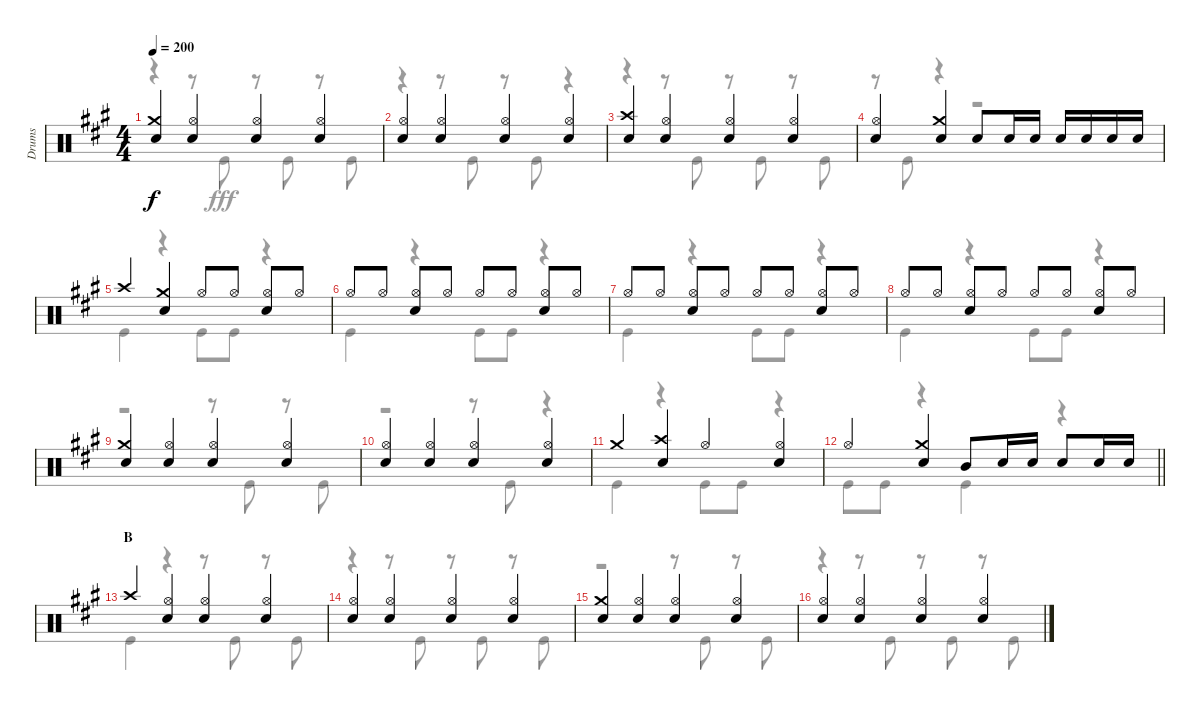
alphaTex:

\track ("Drums" "Drums") {instrument percussion}
\staff {score}
\articulation defaults
\voice
\ts (4 4)
\tempo 200
\clef neutral
\ks a
("Crash medium (hit)" "Snare (hit) 2").4{dy f} ("Hi-Hat (open)" "Snare (hit) 2").4 ("Hi-Hat (open)" "Snare (hit) 2").4 ("Hi-Hat (open)" "Snare (hit) 2").4 |
("Hi-Hat (open)" "Snare (hit) 2").4 ("Hi-Hat (open)" "Snare (hit) 2").4 ("Hi-Hat (open)" "Snare (hit) 2").4 ("Hi-Hat (open)" "Snare (hit) 2").4 |
("Crash high (hit)" "Snare (hit) 2").4 ("Hi-Hat (open)" "Snare (hit) 2").4 ("Hi-Hat (open)" "Snare (hit) 2").4 ("Hi-Hat (open)" "Snare (hit) 2").4 |
("Hi-Hat (open)" "Snare (hit) 2").4 ("Crash medium (hit)" "Snare (hit) 2").4 "Snare (hit) 2".8 "Snare (hit) 2".16 "Snare (hit) 2".16 "Snare (hit) 2".16 "Snare (hit) 2".16 "Snare (hit) 2".16 "Snare (hit) 2".16 |
"Crash high (hit)".4 ("Crash medium (hit)" "Snare (hit) 2").4 "Hi-Hat (open)".8 "Hi-Hat (open)".8 ("Hi-Hat (open)" "Snare (hit) 2").8 "Hi-Hat (open)".8 |
"Hi-Hat (open)".8 "Hi-Hat (open)".8 ("Hi-Hat (open)" "Snare (hit) 2").8 "Hi-Hat (open)".8 "Hi-Hat (open)".8 "Hi-Hat (open)".8 ("Hi-Hat (open)" "Snare (hit) 2").8 "Hi-Hat (open)".8 |
"Hi-Hat (open)".8 "Hi-Hat (open)".8 ("Hi-Hat (open)" "Snare (hit) 2").8 "Hi-Hat (open)".8 "Hi-Hat (open)".8 "Hi-Hat (open)".8 ("Hi-Hat (open)" "Snare (hit) 2").8 "Hi-Hat (open)".8 |
"Hi-Hat (open)".8 "Hi-Hat (open)".8 ("Hi-Hat (open)" "Snare (hit) 2").8 "Hi-Hat (open)".8 "Hi-Hat (open)".8 "Hi-Hat (open)".8 ("Hi-Hat (open)" "Snare (hit) 2").8 "Hi-Hat (open)".8 |
("Crash medium (hit)" "Snare (hit) 2").4 ("Hi-Hat (open)" "Snare (hit) 2").4 ("Hi-Hat (open)" "Snare (hit) 2").4 ("Hi-Hat (open)" "Snare (hit) 2").4 |
("Hi-Hat (open)" "Snare (hit) 2").4 ("Hi-Hat (open)" "Snare (hit) 2").4 ("Hi-Hat (open)" "Snare (hit) 2").4 ("Hi-Hat (open)" "Snare (hit) 2").4 |
"Crash medium (hit)".4 ("Crash high (hit)" "Snare (hit) 2").4 "Hi-Hat (open)".4 ("Hi-Hat (open)" "Snare (hit) 2").4 |
\barLineRight lightlight "Hi-Hat (open)".4
("Crash medium (hit)" "Snare (hit) 2").4 "Mid Tom (hit)".8 "Snare (hit) 2".16 "Snare (hit) 2".16 "Snare (hit) 2".8 "Snare (hit) 2".16 "Snare (hit) 2".16 |
\section ("" "B")
"Crash high (hit)".4 ("Hi-Hat (open)" "Snare (hit) 2").4 ("Hi-Hat (open)" "Snare (hit) 2").4 ("Hi-Hat (open)" "Snare (hit) 2").4 |
("Hi-Hat (open)" "Snare (hit) 2").4 ("Hi-Hat (open)" "Snare (hit) 2").4 ("Hi-Hat (open)" "Snare (hit) 2").4 ("Hi-Hat (open)" "Snare (hit) 2").4 |
("Crash medium (hit)" "Snare (hit) 2").4 ("Hi-Hat (open)" "Snare (hit) 2").4 ("Hi-Hat (open)" "Snare (hit) 2").4 ("Hi-Hat (open)" "Snare (hit) 2").4 |
("Hi-Hat (open)" "Snare (hit) 2").4 ("Hi-Hat (open)" "Snare (hit) 2").4 ("Hi-Hat (open)" "Snare (hit) 2").4 ("Hi-Hat (open)" "Snare (hit) 2").4
\voice
\clef neutral
\ottava regular
\simile none
\ks a
r.4{dy fff} r.8 "Kick (hit)".8 r.8 "Kick (hit)".8 r.8 "Kick (hit)".8 |
r.4 r.8 "Kick (hit)".8 r.8 "Kick (hit)".8 r.4 |
r.4 r.8 "Kick (hit)".8 r.8 "Kick (hit)".8 r.8 "Kick (hit)".8 |
r.8 "Kick (hit)".8 r.4 r.2 |
"Kick (hit)".4 r.4 "Kick (hit)".8 "Kick (hit)".8 r.4 |
"Kick (hit)".4 r.4 "Kick (hit)".8 "Kick (hit)".8 r.4 |
"Kick (hit)".4 r.4 "Kick (hit)".8 "Kick (hit)".8 r.4 |
"Kick (hit)".4 r.4 "Kick (hit)".8 "Kick (hit)".8 r.4 |
r.2 r.8 "Kick (hit)".8 r.8 "Kick (hit)".8 |
r.2 r.8 "Kick (hit)".8 r.4 |
"Kick (hit)".4 r.4 "Kick (hit)".8 "Kick (hit)".8 r.4 |
\barLineRight lightlight "Kick (hit)".8 "Kick (hit)".8
r.4 "Kick (hit)".4 r.4 |
"Kick (hit)".4 r.4 r.8 "Kick (hit)".8 r.8 "Kick (hit)".8 |
r.4 r.8 "Kick (hit)".8 r.8 "Kick (hit)".8 r.8 "Kick (hit)".8 |
r.2 r.8 "Kick (hit)".8 r.8 "Kick (hit)".8 |
r.4 r.8 "Kick (hit)".8 r.8 "Kick (hit)".8 r.8 "Kick (hit)".8
